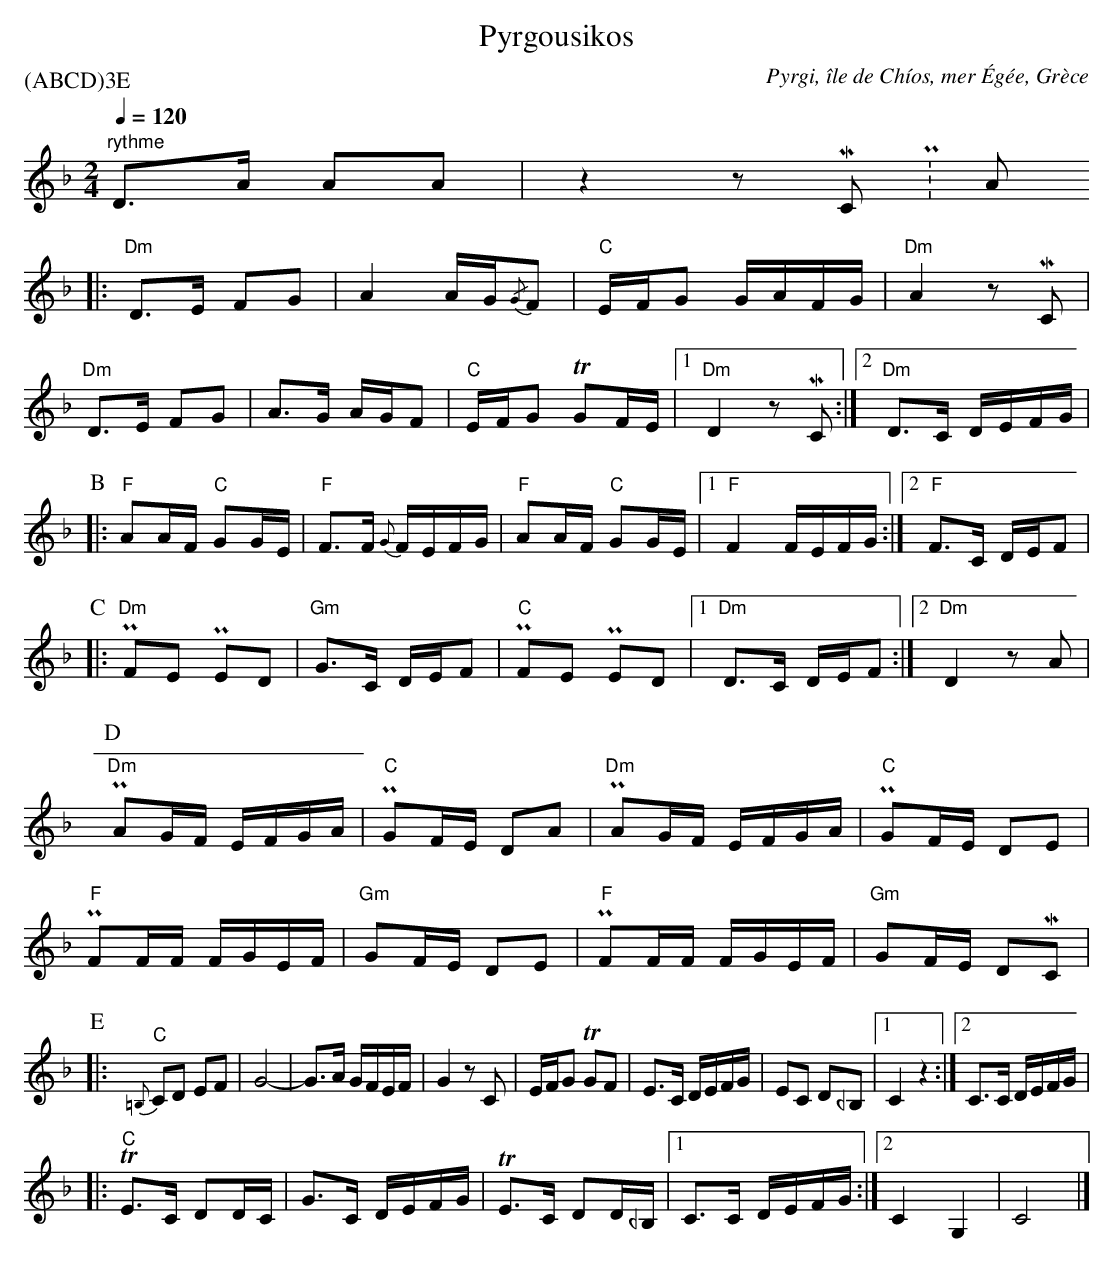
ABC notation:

X:1
T:Pyrgousikos
O:Pyrgi, \^ile de Ch\'ios, mer \'Egée, Gr\`ece
P:(ABCD)3E
Q:1/4=120
M:2/4
L:1/8
K:Dm
"rythme"D>A AA|z2 zMC P:A
|:"Dm"D>E FG|A2 A/G/{/G}F|"C"E/F/G G/A/F/G/|"Dm"A2 zMC|
"Dm"D>E FG|A>G A/G/F|"C"E/F/G TGF/E/|1"Dm"D2 zMC :|2"Dm"D>C D/E/F/G/|
P:B
|:"F"AA/F/ "C"GG/E/|"F"F>F {G}F/E/F/G/|"F"AA/F/ "C"GG/E/|1"F"F2 F/E/F/G/:|2 "F"F>C D/E/F |
P:C
|:"Dm"PFE PED|"Gm"G>C D/E/F |"C"PFE PED|1"Dm"D>C D/E/F:|2"Dm"D2 zA|
P:D
"Dm"PAG/F/ E/F/G/A/|"C"PGF/E/ DA|"Dm"PAG/F/ E/F/G/A/|"C"PGF/E/ DE|
"F"PFF/F/ F/G/E/F/|"Gm"GF/E/ DE|"F"PFF/F/ F/G/E/F/|"Gm"GF/E/ DMC|
P:E
|:"C"{=B,}CD EF|G4-|G>A G/F/E/F/|G2 zC|E/F/G TGF|E>C D/E/F/G/|EC D_/B,|1C2 z2:|2C>C D/E/F/G/|
|:"C"TE>C DD/C/|G>C D/E/F/G/|TE>C DD/_/B,/|1C>C D/E/F/G/:|2C2G,2|C4|]
